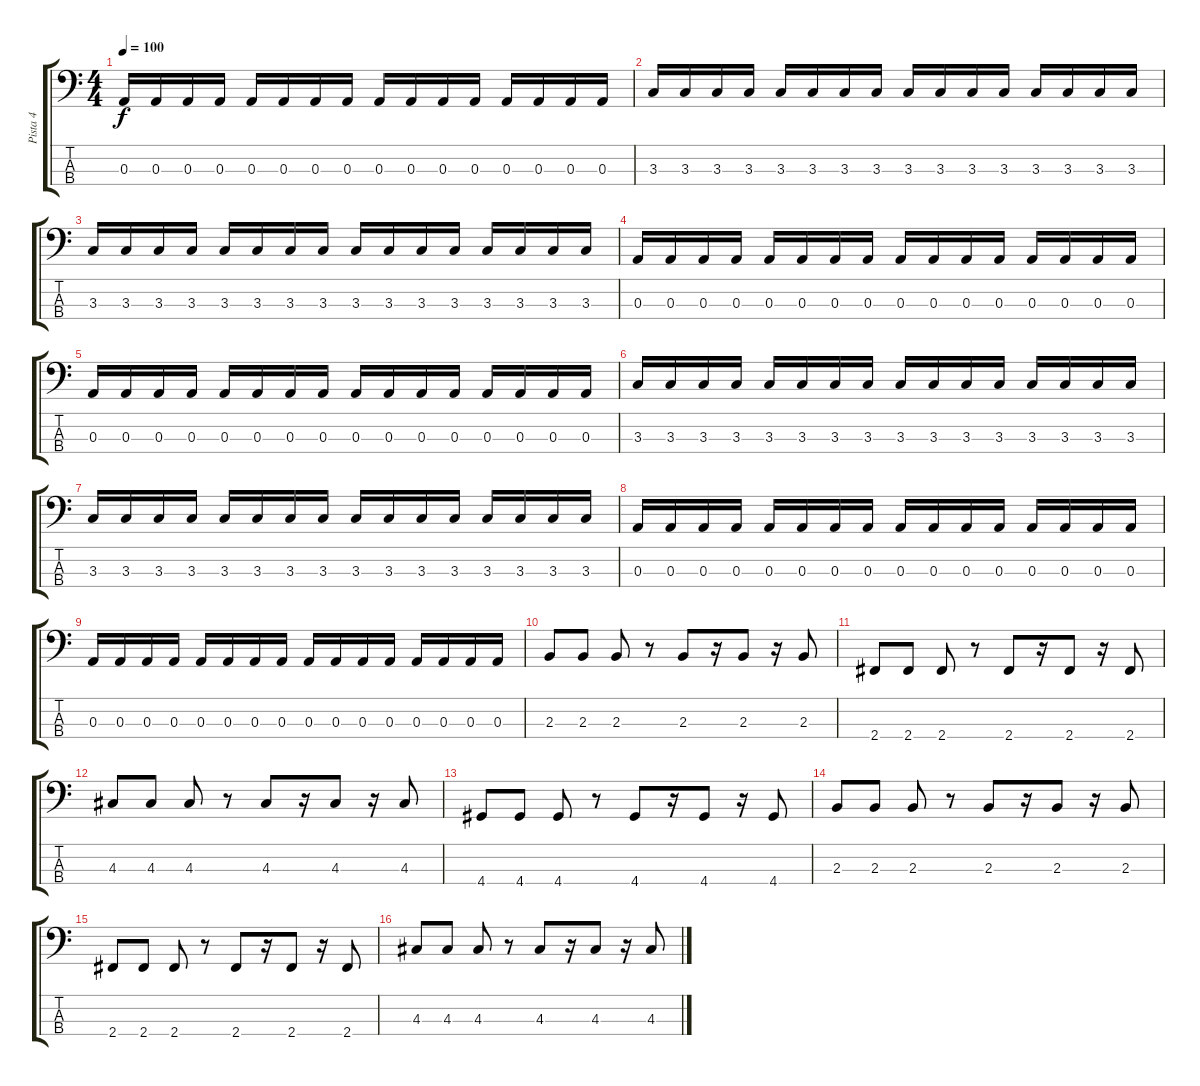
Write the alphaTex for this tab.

\track ("Pista 4" "Pista 4") {instrument electricbassfinger}
\staff {score tabs}
\tuning (G2 D2 A1 E1) {hide}
\ts (4 4)
\tempo 100
\clef f4
\ks c
0.3.16{dy f} 0.3.16 0.3.16 0.3.16 0.3.16 0.3.16 0.3.16 0.3.16 0.3.16 0.3.16 0.3.16 0.3.16 0.3.16 0.3.16 0.3.16 0.3.16 |
3.3.16 3.3.16 3.3.16 3.3.16 3.3.16 3.3.16 3.3.16 3.3.16 3.3.16 3.3.16 3.3.16 3.3.16 3.3.16 3.3.16 3.3.16 3.3.16 |
3.3.16 3.3.16 3.3.16 3.3.16 3.3.16 3.3.16 3.3.16 3.3.16 3.3.16 3.3.16 3.3.16 3.3.16 3.3.16 3.3.16 3.3.16 3.3.16 |
0.3.16 0.3.16 0.3.16 0.3.16 0.3.16 0.3.16 0.3.16 0.3.16 0.3.16 0.3.16 0.3.16 0.3.16 0.3.16 0.3.16 0.3.16 0.3.16 |
0.3.16 0.3.16 0.3.16 0.3.16 0.3.16 0.3.16 0.3.16 0.3.16 0.3.16 0.3.16 0.3.16 0.3.16 0.3.16 0.3.16 0.3.16 0.3.16 |
3.3.16 3.3.16 3.3.16 3.3.16 3.3.16 3.3.16 3.3.16 3.3.16 3.3.16 3.3.16 3.3.16 3.3.16 3.3.16 3.3.16 3.3.16 3.3.16 |
3.3.16 3.3.16 3.3.16 3.3.16 3.3.16 3.3.16 3.3.16 3.3.16 3.3.16 3.3.16 3.3.16 3.3.16 3.3.16 3.3.16 3.3.16 3.3.16 |
0.3.16 0.3.16 0.3.16 0.3.16 0.3.16 0.3.16 0.3.16 0.3.16 0.3.16 0.3.16 0.3.16 0.3.16 0.3.16 0.3.16 0.3.16 0.3.16 |
0.3.16 0.3.16 0.3.16 0.3.16 0.3.16 0.3.16 0.3.16 0.3.16 0.3.16 0.3.16 0.3.16 0.3.16 0.3.16 0.3.16 0.3.16 0.3.16 |
2.3.8 2.3.8 2.3.8 r.8 2.3.8 r.16 2.3.8 r.16 2.3.8 |
2.4.8 2.4.8 2.4.8 r.8 2.4.8 r.16 2.4.8 r.16 2.4.8 |
4.3.8 4.3.8 4.3.8 r.8 4.3.8 r.16 4.3.8 r.16 4.3.8 |
4.4.8 4.4.8 4.4.8 r.8 4.4.8 r.16 4.4.8 r.16 4.4.8 |
2.3.8 2.3.8 2.3.8 r.8 2.3.8 r.16 2.3.8 r.16 2.3.8 |
2.4.8 2.4.8 2.4.8 r.8 2.4.8 r.16 2.4.8 r.16 2.4.8 |
4.3.8 4.3.8 4.3.8 r.8 4.3.8 r.16 4.3.8 r.16 4.3.8
